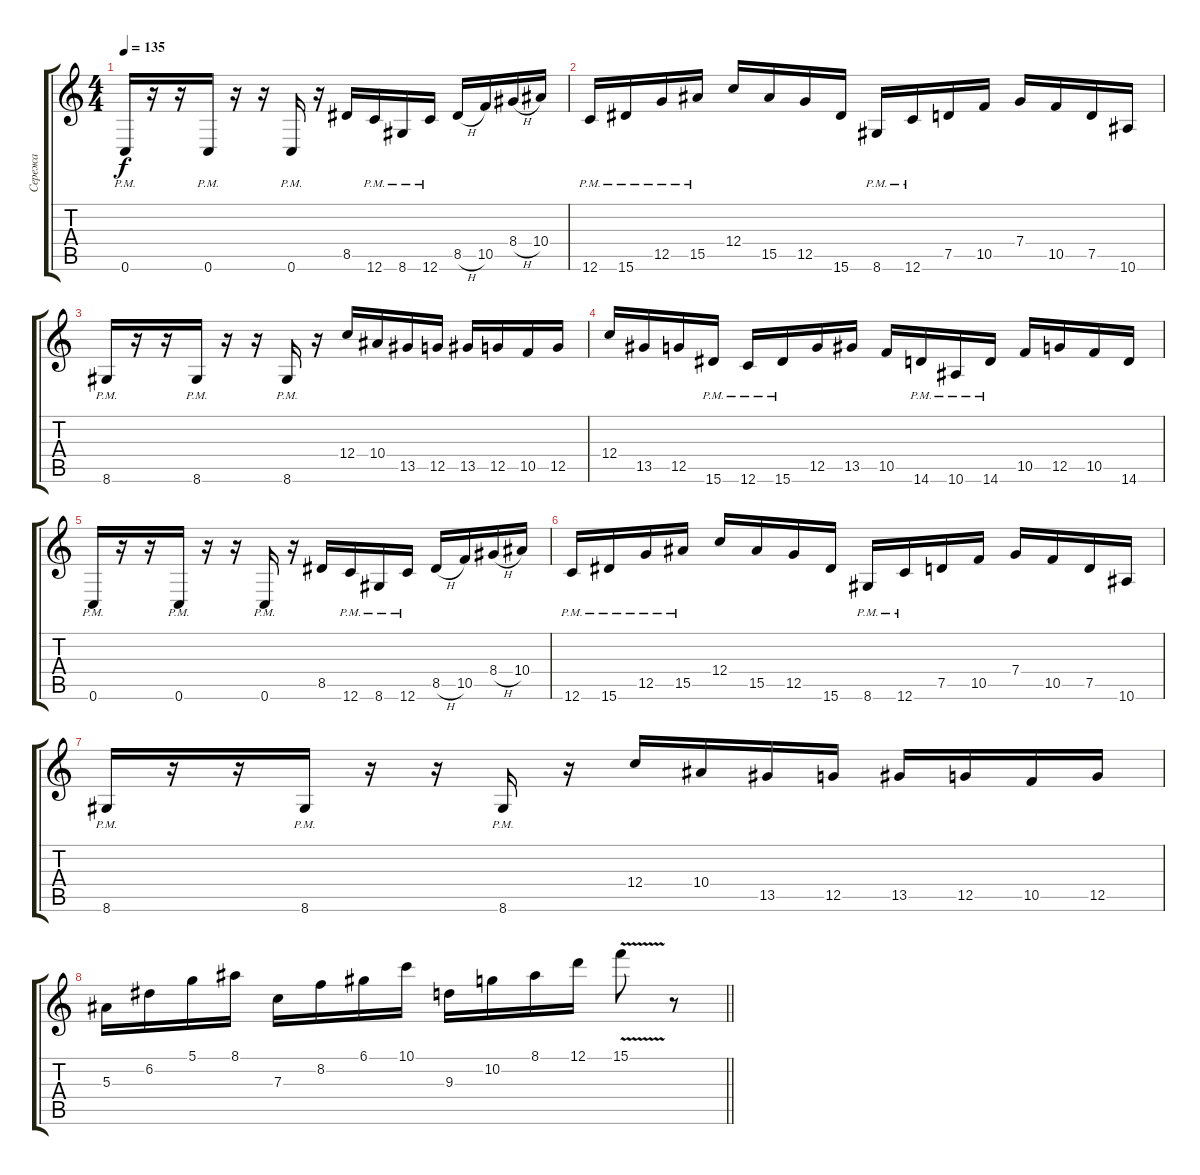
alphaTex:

\track ("Сережа" "Сережа") {instrument distortionguitar}
\staff {score tabs}
\tuning (D4 A3 F3 C3 G2 C2) {hide}
\ts (4 4)
\section ("" "")
\tempo 135
\clef g2
\ks c
0.6{pm}.16{dy f} r.16 r.16 0.6{pm}.16 r.16 r.16 0.6{pm}.16 r.16 8.5.16 12.6{pm}.16 8.6{pm}.16 12.6{pm}.16 8.5{h}.16 10.5.16 8.4{h}.16 10.4.16 |
12.6{pm}.16 15.6{pm}.16 12.5{pm}.16 15.5{pm}.16 12.4.16 15.5.16 12.5.16 15.6.16 8.6{pm}.16 12.6{pm}.16 7.5.16 10.5.16 7.4.16 10.5.16 7.5.16 10.6.16 |
8.6{pm}.16 r.16 r.16 8.6{pm}.16 r.16 r.16 8.6{pm}.16 r.16 12.4.16 10.4.16 13.5.16 12.5.16 13.5.16 12.5.16 10.5.16 12.5.16 |
12.4.16 13.5.16 12.5.16 15.6{pm}.16 12.6{pm}.16 15.6{pm}.16 12.5.16 13.5.16 10.5.16 14.6{pm}.16 10.6{pm}.16 14.6{pm}.16 10.5.16 12.5.16 10.5.16 14.6.16 |
0.6{pm}.16 r.16 r.16 0.6{pm}.16 r.16 r.16 0.6{pm}.16 r.16 8.5.16 12.6{pm}.16 8.6{pm}.16 12.6{pm}.16 8.5{h}.16 10.5.16 8.4{h}.16 10.4.16 |
12.6{pm}.16 15.6{pm}.16 12.5{pm}.16 15.5{pm}.16 12.4.16 15.5.16 12.5.16 15.6.16 8.6{pm}.16 12.6{pm}.16 7.5.16 10.5.16 7.4.16 10.5.16 7.5.16 10.6.16 |
8.6{pm}.16 r.16 r.16 8.6{pm}.16 r.16 r.16 8.6{pm}.16 r.16 12.4.16 10.4.16 13.5.16 12.5.16 13.5.16 12.5.16 10.5.16 12.5.16 |
\barLineRight lightlight
5.3.16 6.2.16 5.1.16 8.1.16 7.3.16 8.2.16 6.1.16 10.1.16 9.3.16 10.2.16 8.1.16 12.1.16 15.1{v}.8 r.8
